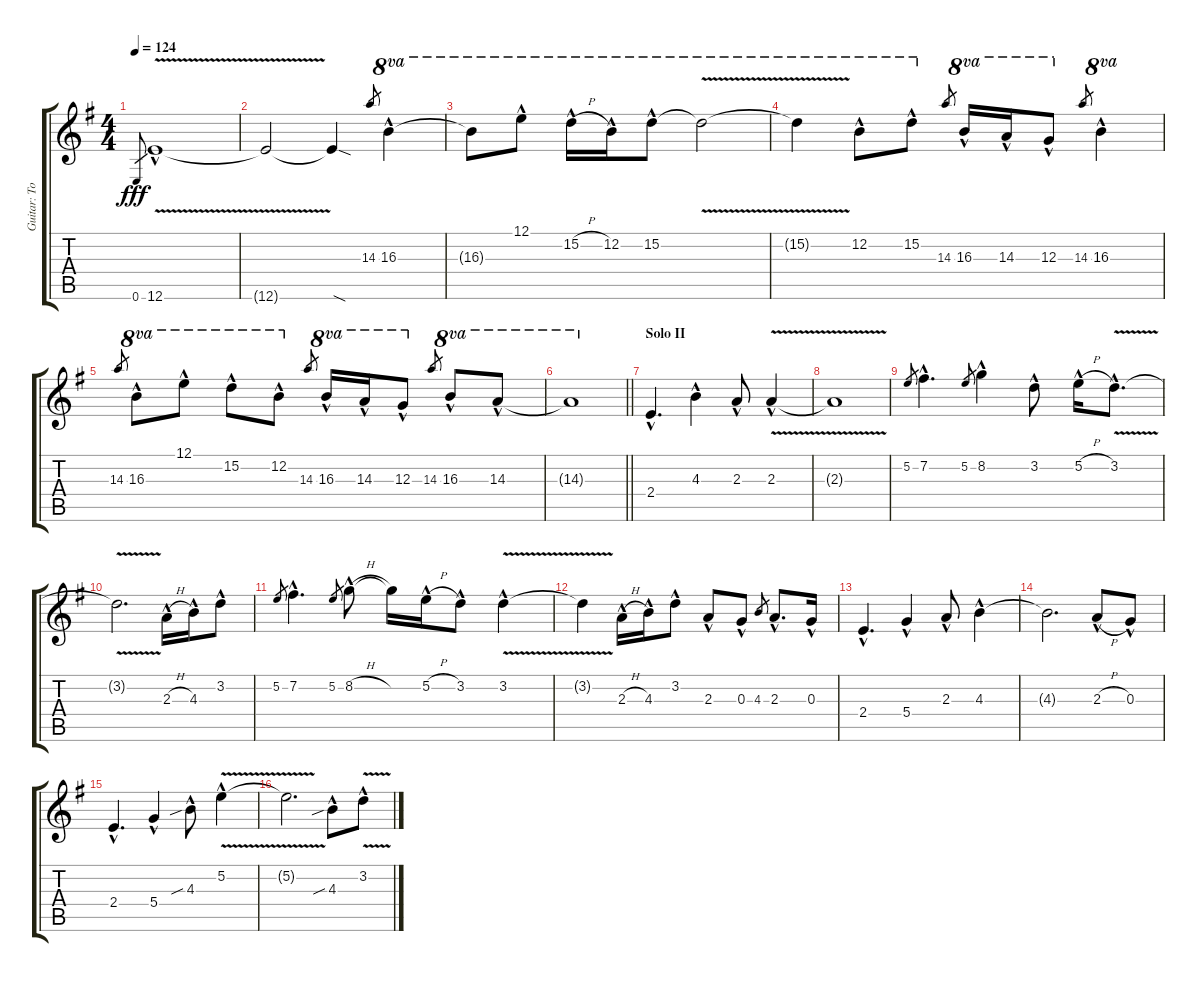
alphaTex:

\track ("Guitar: Tony" "Guitar: To") {instrument distortionguitar}
\staff {score tabs}
\tuning (E4 B3 G3 D3 A2 E2) {hide}
\ts (4 4)
\tempo 124
\clef g2
\ks g
0.6.8{gr dy fff} 12.6{v hac}.1 |
12.6{t}.2 12.6{sod t}.4 14.3.8{gr} 16.3{hac}.4{ot 8va} |
16.3{t}.8{ot 8va} 12.1{hac}.8{ot 8va} 15.2{h hac}.16{ot 8va} 12.2{hac}.16{ot 8va} 15.2{hac}.8{ot 8va} 15.2{v t}.2{ot 8va} |
15.2{t}.4{ot 8va} 12.2{hac}.8{ot 8va} 15.2{hac}.8{ot 8va} 14.3.8{gr} 16.3{hac}.16{ot 8va} 14.3{hac}.16{ot 8va} 12.3{hac}.8{ot 8va} 14.3.8{gr} 16.3{hac}.4{ot 8va} |
14.3.8{gr} 16.3{hac}.8{ot 8va} 12.1{hac}.8{ot 8va} 15.2{hac}.8{ot 8va} 12.2{hac}.8{ot 8va} 14.3.8{gr} 16.3{hac}.16{ot 8va} 14.3{hac}.16{ot 8va} 12.3{hac}.8{ot 8va} 14.3.8{gr} 16.3{hac}.8{ot 8va beam Up} 14.3{hac}.8{ot 8va beam Up} |
\barLineRight lightlight
14.3{t}.1{ot 8va} |
\section ("" "Solo II")
2.4{hac}.4{d} 4.3{hac}.4 2.3{hac}.8 2.3{v hac}.4 |
2.3{t}.1 |
5.2.8{gr} 7.2{hac}.4{d} 5.2.8{gr} 8.2{hac}.4 3.2{hac}.8 5.2{h hac}.16 3.2{v hac}.8{d} |
3.2{t}.2{d} 2.3{h hac}.16 4.3{hac}.16 3.2{hac}.8 |
5.2.8{gr} 7.2{hac}.4{d} 5.2.8{gr} 8.2{h hac}.8 8.2{t}.16 5.2{h hac}.16 3.2{hac}.8 3.2{v hac}.4 |
3.2{t}.4 2.3{h hac}.16 4.3{hac}.16 3.2{hac}.8 2.3{hac}.8 0.3{hac}.8 4.3.8{gr} 2.3{hac}.8{d} 0.3{hac}.16 |
2.4{hac}.4{d} 5.4{hac}.4 2.3{hac}.8 4.3{hac}.4 |
4.3{t}.2{d} 2.3{h hac}.8 0.3{hac}.8 |
2.4{hac}.4{d} 5.4{hac}.4 4.3{sib hac}.8 5.2{v hac}.4 |
5.2{t}.2{d} 4.3{sib hac}.8 3.2{v hac}.8
